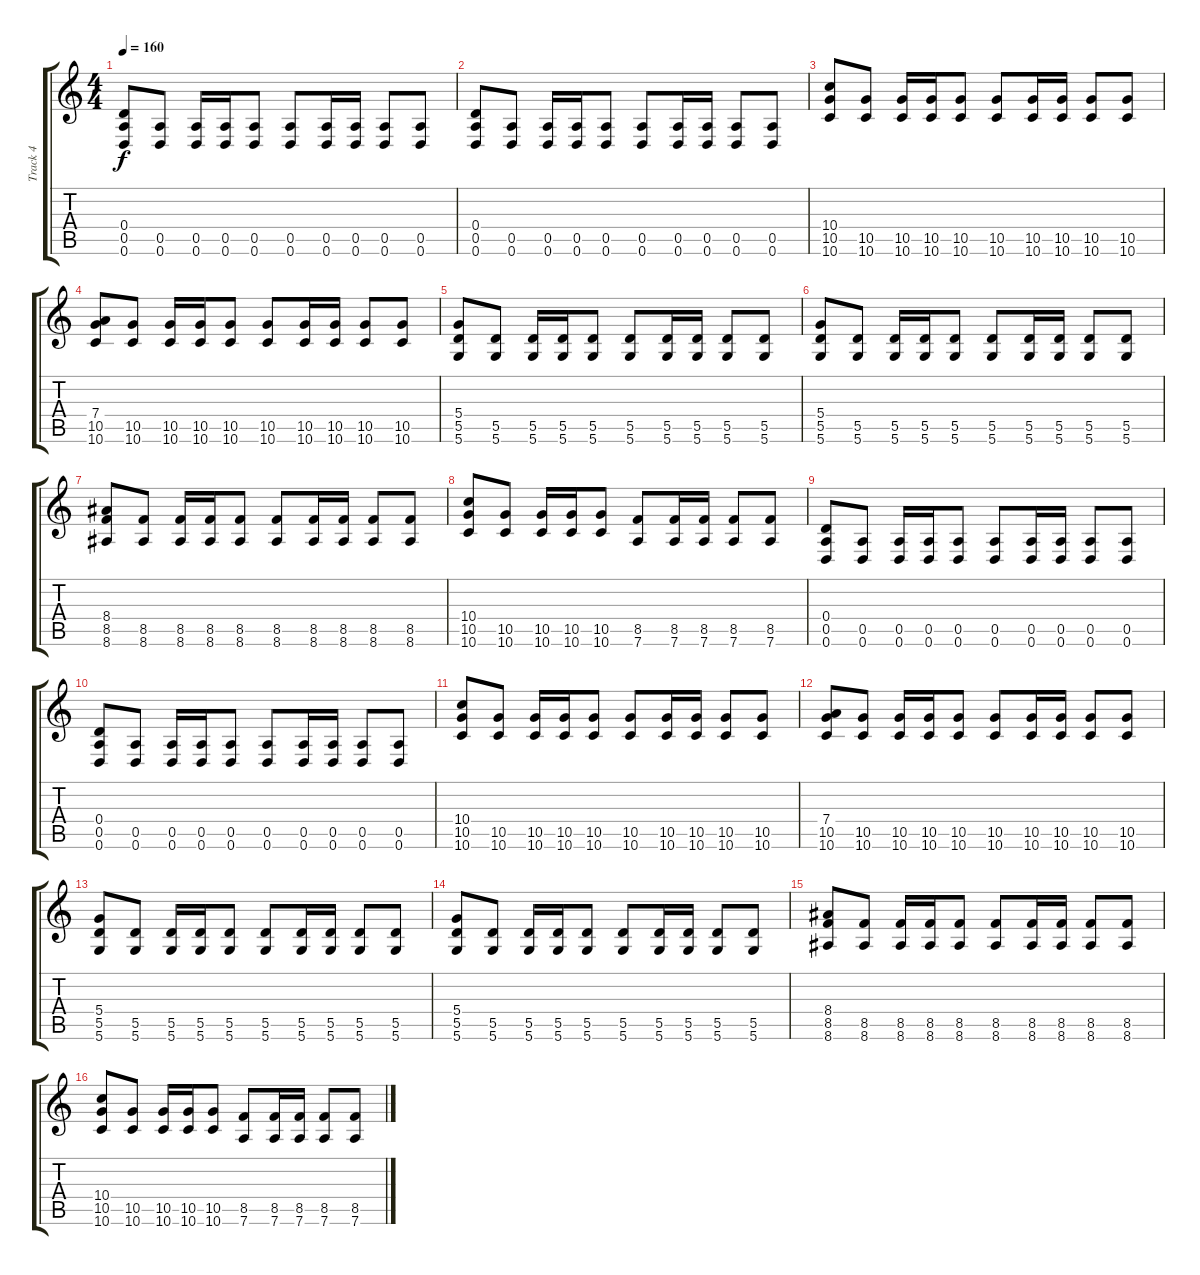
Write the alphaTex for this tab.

\track ("Track 4" "Track 4") {instrument overdrivenguitar}
\staff {score tabs}
\tuning (E4 B3 G3 D3 A2 D2) {hide}
\ts (4 4)
\tempo 160
\clef g2
\ks c
(0.4 0.5 0.6).8{dy f} (0.5 0.6).8 (0.5 0.6).16 (0.5 0.6).16 (0.5 0.6).8 (0.5 0.6).8 (0.5 0.6).16 (0.5 0.6).16 (0.5 0.6).8 (0.5 0.6).8 |
(0.4 0.5 0.6).8 (0.5 0.6).8 (0.5 0.6).16 (0.5 0.6).16 (0.5 0.6).8 (0.5 0.6).8 (0.5 0.6).16 (0.5 0.6).16 (0.5 0.6).8 (0.5 0.6).8 |
(10.4 10.5 10.6).8 (10.5 10.6).8 (10.5 10.6).16 (10.5 10.6).16 (10.5 10.6).8 (10.5 10.6).8 (10.5 10.6).16 (10.5 10.6).16 (10.5 10.6).8 (10.5 10.6).8 |
(7.4 10.5 10.6).8 (10.5 10.6).8 (10.5 10.6).16 (10.5 10.6).16 (10.5 10.6).8 (10.5 10.6).8 (10.5 10.6).16 (10.5 10.6).16 (10.5 10.6).8 (10.5 10.6).8 |
(5.4 5.5 5.6).8 (5.5 5.6).8 (5.5 5.6).16 (5.5 5.6).16 (5.5 5.6).8 (5.5 5.6).8 (5.5 5.6).16 (5.5 5.6).16 (5.5 5.6).8 (5.5 5.6).8 |
(5.4 5.5 5.6).8 (5.5 5.6).8 (5.5 5.6).16 (5.5 5.6).16 (5.5 5.6).8 (5.5 5.6).8 (5.5 5.6).16 (5.5 5.6).16 (5.5 5.6).8 (5.5 5.6).8 |
(8.4 8.5 8.6).8 (8.5 8.6).8 (8.5 8.6).16 (8.5 8.6).16 (8.5 8.6).8 (8.5 8.6).8 (8.5 8.6).16 (8.5 8.6).16 (8.5 8.6).8 (8.5 8.6).8 |
(10.4 10.5 10.6).8 (10.5 10.6).8 (10.5 10.6).16 (10.5 10.6).16 (10.5 10.6).8 (8.5 7.6).8 (8.5 7.6).16 (8.5 7.6).16 (8.5 7.6).8 (8.5 7.6).8 |
(0.4 0.5 0.6).8 (0.5 0.6).8 (0.5 0.6).16 (0.5 0.6).16 (0.5 0.6).8 (0.5 0.6).8 (0.5 0.6).16 (0.5 0.6).16 (0.5 0.6).8 (0.5 0.6).8 |
(0.4 0.5 0.6).8 (0.5 0.6).8 (0.5 0.6).16 (0.5 0.6).16 (0.5 0.6).8 (0.5 0.6).8 (0.5 0.6).16 (0.5 0.6).16 (0.5 0.6).8 (0.5 0.6).8 |
(10.4 10.5 10.6).8 (10.5 10.6).8 (10.5 10.6).16 (10.5 10.6).16 (10.5 10.6).8 (10.5 10.6).8 (10.5 10.6).16 (10.5 10.6).16 (10.5 10.6).8 (10.5 10.6).8 |
(7.4 10.5 10.6).8 (10.5 10.6).8 (10.5 10.6).16 (10.5 10.6).16 (10.5 10.6).8 (10.5 10.6).8 (10.5 10.6).16 (10.5 10.6).16 (10.5 10.6).8 (10.5 10.6).8 |
(5.4 5.5 5.6).8 (5.5 5.6).8 (5.5 5.6).16 (5.5 5.6).16 (5.5 5.6).8 (5.5 5.6).8 (5.5 5.6).16 (5.5 5.6).16 (5.5 5.6).8 (5.5 5.6).8 |
(5.4 5.5 5.6).8 (5.5 5.6).8 (5.5 5.6).16 (5.5 5.6).16 (5.5 5.6).8 (5.5 5.6).8 (5.5 5.6).16 (5.5 5.6).16 (5.5 5.6).8 (5.5 5.6).8 |
(8.4 8.5 8.6).8 (8.5 8.6).8 (8.5 8.6).16 (8.5 8.6).16 (8.5 8.6).8 (8.5 8.6).8 (8.5 8.6).16 (8.5 8.6).16 (8.5 8.6).8 (8.5 8.6).8 |
(10.4 10.5 10.6).8 (10.5 10.6).8 (10.5 10.6).16 (10.5 10.6).16 (10.5 10.6).8 (8.5 7.6).8 (8.5 7.6).16 (8.5 7.6).16 (8.5 7.6).8 (8.5 7.6).8
